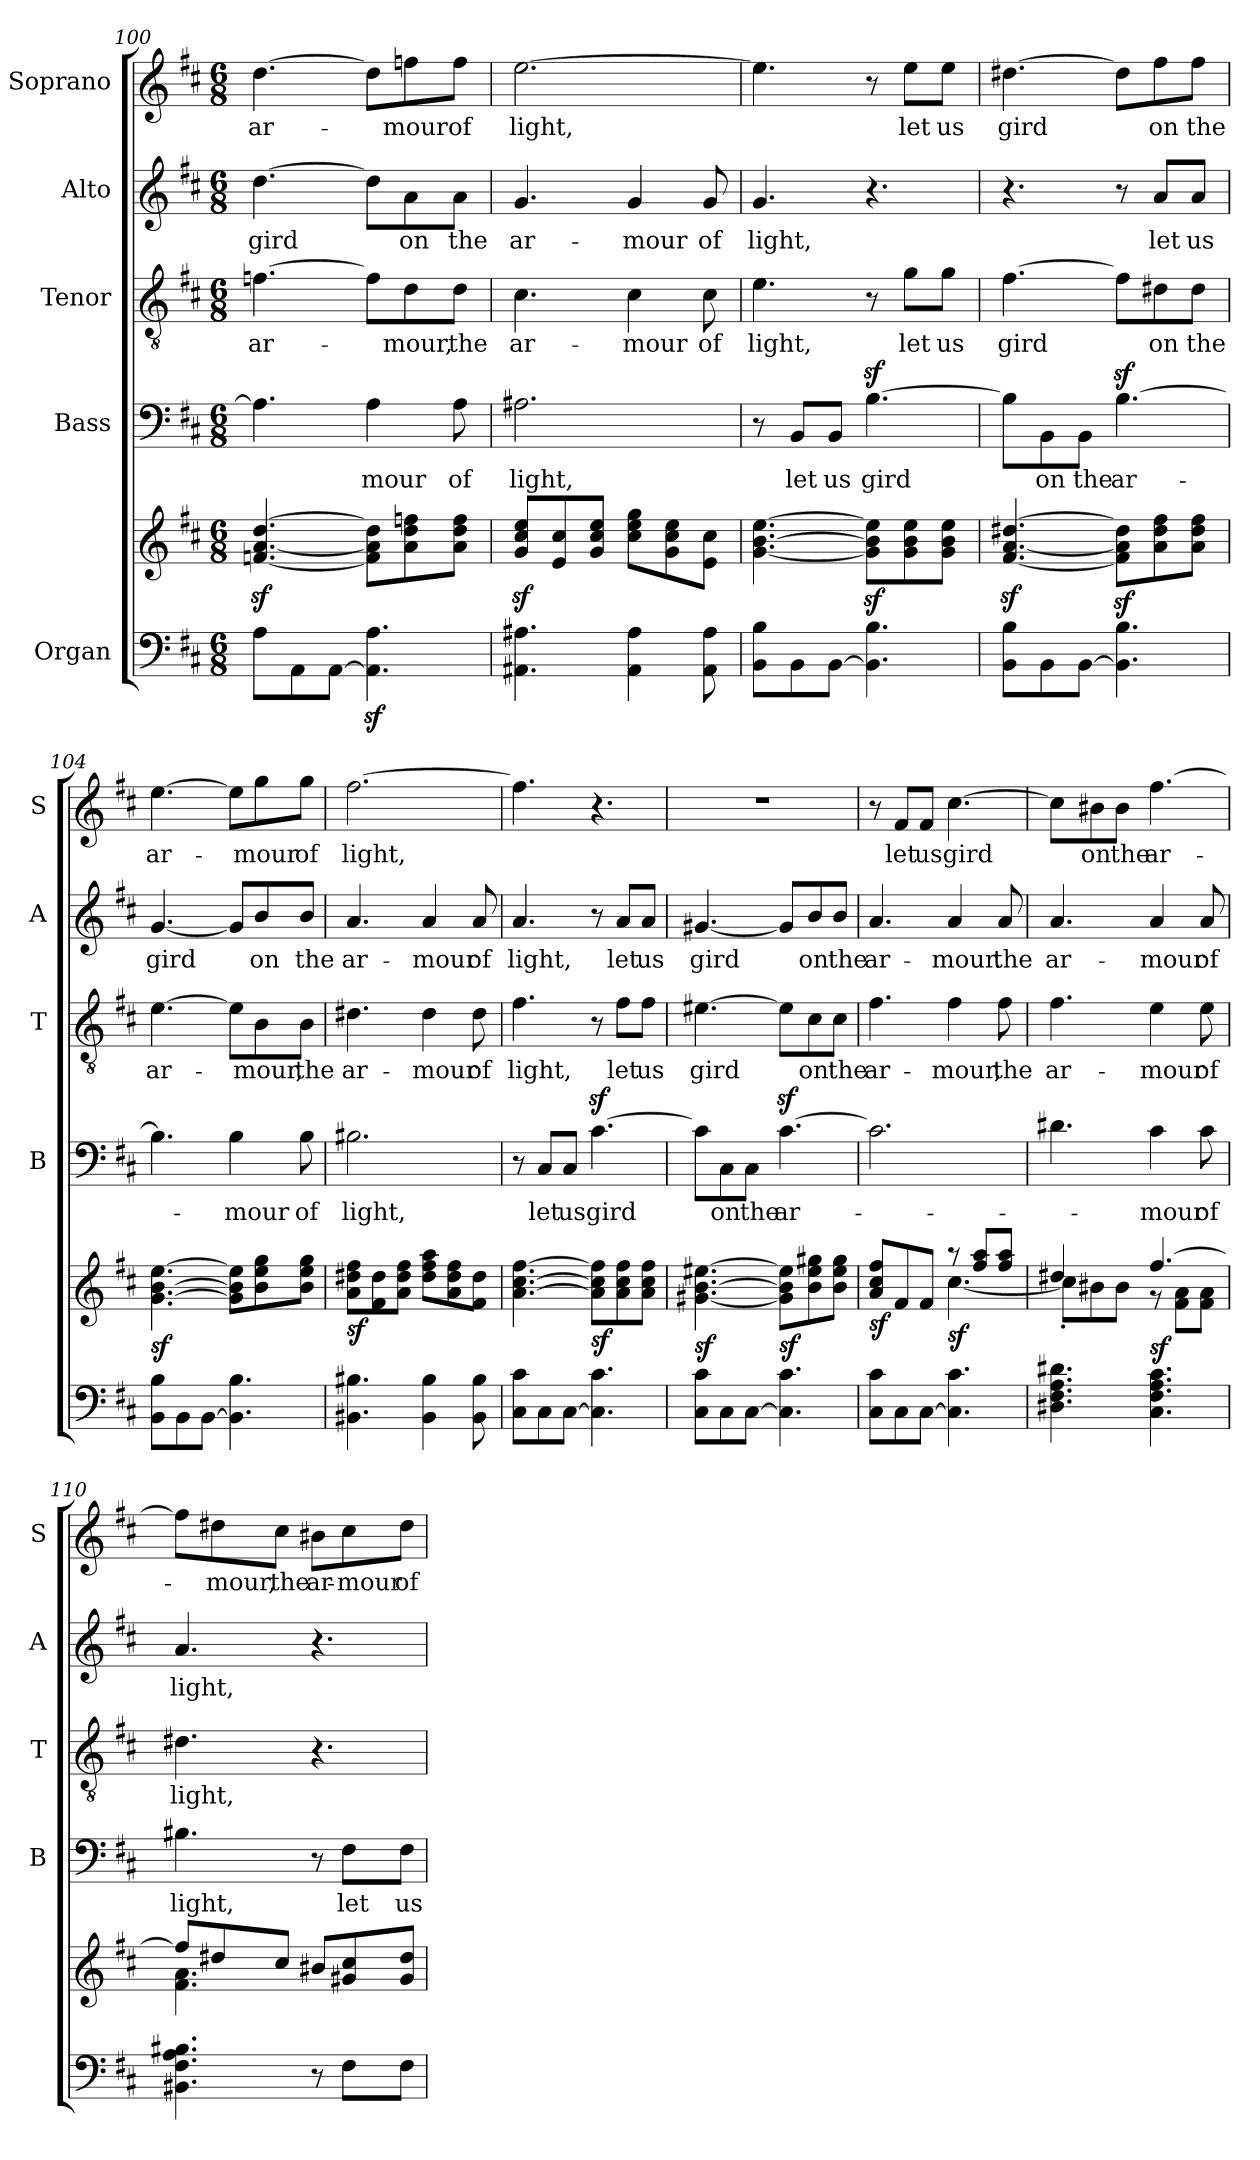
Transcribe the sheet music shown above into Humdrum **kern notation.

**kern	**kern	**dynam	**kern	**text	**kern	**text	**kern	**text	**kern	**text
*part5	*part5	*part5	*part4	*part4	*part3	*part3	*part2	*part2	*part1	*part1
*staff6	*staff5	*staff5/6	*staff4	*staff4	*staff3	*staff3	*staff2	*staff2	*staff1	*staff1
*I"Organ	*	*	*I"Bass	*	*I"Tenor	*	*I"Alto	*	*I"Soprano	*
*	*	*	*I'B	*	*I'T	*	*I'A	*	*I'S	*
*clefF4	*clefG2	*	*clefF4	*	*clefGv2	*	*clefG2	*	*clefG2	*
*k[f#c#]	*k[f#c#]	*	*k[f#c#]	*	*k[f#c#]	*	*k[f#c#]	*	*k[f#c#]	*
*D:	*D:	*	*D:	*	*D:	*	*D:	*	*D:	*
*M6/8	*M6/8	*	*M6/8	*	*M6/8	*	*M6/8	*	*M6/8	*
=100	=100	=100	=100	=100	=100	=100	=100	=100	=100	=100
!	!	!	!	!	!	!LO:LY:b	!	!LO:LY:b	!	!LO:LY:b
8A\L	[4.fn/z< [4.a/z< [4.dd/z<	.	4.A\]	.	[4.fn\	ar-	[4.dd\	gird	[4.dd\	ar-
8AA\	.	.	.	.	.	.	.	.	.	.
[8AA\J	.	.	.	.	.	.	.	.	.	.
!	!	!	!	!LO:LY:b	!	!	!	!	!	!
4.AA\]z< 4.A\z<	8f\] 8a\] 8dd\]L	.	4A\	mour	8f\L]	.	8dd\L]	.	8dd\L]	.
!	!	!	!	!	!	!LO:LY:b	!	!LO:LY:b	!	!LO:LY:b
.	8a\ 8dd\ 8ffn\	.	.	.	8d\	mour,	8a\	on	8ffn\	mour
!	!	!	!	!LO:LY:b	!	!LO:LY:b	!	!LO:LY:b	!	!LO:LY:b
.	8a\ 8dd\ 8ff\J	.	8A\	of	8d\J	the	8a\J	the	8ff\J	of
=101	=101	=101	=101	=101	=101	=101	=101	=101	=101	=101
!	!	!	!	!LO:LY:b	!	!LO:LY:b	!	!LO:LY:b	!	!LO:LY:b
4.AA#X\ 4.A#X\	8g/z< 8cc#/z< 8ee/z<L	.	2.A#X\	light,	4.c#\	ar-	4.g/	ar-	[2.ee\	light,
.	8e/ 8cc#/	.	.	.	.	.	.	.	.	.
.	8g/ 8cc#/ 8ee/J	.	.	.	.	.	.	.	.	.
!	!	!	!	!	!	!LO:LY:b	!	!LO:LY:b	!	!
4AA#\ 4A#\	8cc#\ 8ee\ 8gg\L	.	.	.	4c#\	-mour	4g/	-mour	.	.
.	8g\ 8cc#\ 8ee\	.	.	.	.	.	.	.	.	.
!	!	!	!	!	!	!LO:LY:b	!	!LO:LY:b	!	!
8AA#\ 8A#\	8e\ 8cc#\J	.	.	.	8c#\	of	8g/	of	.	.
=102	=102	=102	=102	=102	=102	=102	=102	=102	=102	=102
!	!	!	!	!	!	!LO:LY:b	!	!LO:LY:b	!	!
8BB\ 8B\L	[4.g\ [4.b\ [4.ee\	.	8r	.	4.e\	light,	4.g/	light,	4.ee\]	.
!	!	!	!	!LO:LY:b	!	!	!	!	!	!
8BB\	.	.	8BB/L	let	.	.	.	.	.	.
!	!	!	!	!LO:LY:b	!	!	!	!	!	!
[8BB\J	.	.	8BB/J	us	.	.	.	.	.	.
!	!	!	!	!LO:LY:b	!	!	!	!	!	!
4.BB\] 4.B\	8g\]z< 8b\]z< 8ee\]z<L	.	[4.Bz<\	gird	8r	.	4.r	.	8r	.
!	!	!	!	!	!	!LO:LY:b	!	!	!	!LO:LY:b
.	8g\ 8b\ 8ee\	.	.	.	8g\L	let	.	.	8ee\L	let
!	!	!	!	!	!	!LO:LY:b	!	!	!	!LO:LY:b
.	8g\ 8b\ 8ee\J	.	.	.	8g\J	us	.	.	8ee\J	us
=103	=103	=103	=103	=103	=103	=103	=103	=103	=103	=103
!	!	!	!	!	!	!LO:LY:b	!	!	!	!LO:LY:b
8BB\ 8B\L	[4.f#/z< [4.a/z< [4.dd#X/z<	.	8B\L]	.	[4.f#\	gird	4.r	.	[4.dd#X\	gird
!	!	!	!	!LO:LY:b	!	!	!	!	!	!
8BB\	.	.	8BB\	on	.	.	.	.	.	.
!	!	!	!	!LO:LY:b	!	!	!	!	!	!
[8BB\J	.	.	8BB\J	the	.	.	.	.	.	.
!	!	!	!	!LO:LY:b	!	!	!	!	!	!
4.BB\] 4.B\	8f#\]z< 8a\]z< 8dd#\]z<L	.	[4.Bz<\	ar-	8f#\L]	.	8r	.	8dd#\L]	.
!	!	!	!	!	!	!LO:LY:b	!	!LO:LY:b	!	!LO:LY:b
.	8a\ 8dd#\ 8ff#\	.	.	.	8d#X\	on	8a/L	let	8ff#\	on
!	!	!	!	!	!	!LO:LY:b	!	!LO:LY:b	!	!LO:LY:b
.	8a\ 8dd#\ 8ff#\J	.	.	.	8d#\J	the	8a/J	us	8ff#\J	the
!!LO:LB:g=z
=104	=104	=104	=104	=104	=104	=104	=104	=104	=104	=104
*	*^	*	*	*	*	*	*	*	*	*
!	!	!	!LO:DY:b	!	!	!	!LO:LY:b	!	!LO:LY:b	!	!LO:LY:b
8BB\ 8B\L	[4.g\ [4.b\ [4.ee\	2.ryy	sf	4.B\]	.	[4.e\	ar-	[4.g/	gird	[4.ee\	ar-
8BB\	.	.	.	.	.	.	.	.	.	.	.
[8BB\J	.	.	.	.	.	.	.	.	.	.	.
!	!	!	!	!	!LO:LY:b	!	!	!	!	!	!
4.BB\] 4.B\	8g\] 8b\] 8ee\]L	.	.	4B\	mour	8e\L]	.	8g/L]	.	8ee\L]	.
!	!	!	!	!	!	!	!LO:LY:b	!	!LO:LY:b	!	!LO:LY:b
.	8b\ 8ee\ 8gg\	.	.	.	.	8B\	mour,	8b/	on	8gg\	mour
!	!	!	!	!	!LO:LY:b	!	!LO:LY:b	!	!LO:LY:b	!	!LO:LY:b
.	8b\ 8ee\ 8gg\J	.	.	8B\	of	8B\J	the	8b/J	the	8gg\J	of
=105	=105	=105	=105	=105	=105	=105	=105	=105	=105	=105	=105
!	!	!	!LO:DY:b	!	!LO:LY:b	!	!LO:LY:b	!	!LO:LY:b	!	!LO:LY:b
4.BB#X\ 4.B#X\	8a\ 8dd#X\ 8ff#\L	2.ryy	sf	2.B#X\	light,	4.d#X\	ar-	4.a/	ar-	[2.ff#\	light,
.	8f#\ 8dd#\	.	.	.	.	.	.	.	.	.	.
.	8a\ 8dd#\ 8ff#\J	.	.	.	.	.	.	.	.	.	.
!	!	!	!	!	!	!	!LO:LY:b	!	!LO:LY:b	!	!
4BB#\ 4B#\	8dd#\ 8ff#\ 8aa\L	.	.	.	.	4d#\	-mour	4a/	-mour	.	.
.	8a\ 8dd#\ 8ff#\	.	.	.	.	.	.	.	.	.	.
!	!	!	!	!	!	!	!LO:LY:b	!	!LO:LY:b	!	!
8BB#\ 8B#\	8f#\ 8dd#\J	.	.	.	.	8d#\	of	8a/	of	.	.
=106	=106	=106	=106	=106	=106	=106	=106	=106	=106	=106	=106
!	!	!	!	!	!	!	!LO:LY:b	!	!LO:LY:b	!	!
8C#\ 8c#\L	[4.a\ [4.cc#\ [4.ff#\	2.ryy	.	8r	.	4.f#\	light,	4.a/	light,	4.ff#\]	.
!	!	!	!	!	!LO:LY:b	!	!	!	!	!	!
8C#\	.	.	.	8C#/L	let	.	.	.	.	.	.
!	!	!	!	!	!LO:LY:b	!	!	!	!	!	!
[8C#\J	.	.	.	8C#/J	us	.	.	.	.	.	.
!	!	!	!LO:DY:b	!	!LO:LY:b	!	!	!	!	!	!
4.C#\] 4.c#\	8a\] 8cc#\] 8ff#\]L	.	sf	[4.c#z<\	gird	8r	.	8r	.	4.r	.
!	!	!	!	!	!	!	!LO:LY:b	!	!LO:LY:b	!	!
.	8a\ 8cc#\ 8ff#\	.	.	.	.	8f#\L	let	8a/L	let	.	.
!	!	!	!	!	!	!	!LO:LY:b	!	!LO:LY:b	!	!
.	8a\ 8cc#\ 8ff#\J	.	.	.	.	8f#\J	us	8a/J	us	.	.
=107	=107	=107	=107	=107	=107	=107	=107	=107	=107	=107	=107
!	!	!	!LO:DY:b	!	!	!	!LO:LY:b	!	!LO:LY:b	!	!
8C#\ 8c#\L	[4.g#X\ [4.b\ [4.ee#X\	2ryy	sf	8c#\L]	.	[4.e#X\	gird	[4.g#X/	gird	2.r	.
!	!	!	!	!	!LO:LY:b	!	!	!	!	!	!
8C#\	.	.	.	8C#\	on	.	.	.	.	.	.
!	!	!	!	!	!LO:LY:b	!	!	!	!	!	!
[8C#\J	.	.	.	8C#\J	the	.	.	.	.	.	.
!	!	!	!LO:DY:b	!	!LO:LY:b	!	!	!	!	!	!
4.C#\] 4.c#\	8g#\] 8b\] 8ee#\]L	.	sf	[4.c#z<\	ar-	8e#\L]	.	8g#/L]	.	.	.
!	!	!	!	!	!	!	!LO:LY:b	!	!LO:LY:b	!	!
.	8b\ 8ee#\ 8gg#X\	4ryy	.	.	.	8c#\	on	8b/	on	.	.
!	!	!	!	!	!	!	!LO:LY:b	!	!LO:LY:b	!	!
.	8b\ 8ee#\ 8gg#\J	.	.	.	.	8c#\J	the	8b/J	the	.	.
=108	=108	=108	=108	=108	=108	=108	=108	=108	=108	=108	=108
!	!	!	!LO:DY:b	!	!	!	!LO:LY:b	!	!LO:LY:b	!	!
8C#\ 8c#\L	8a/ 8cc#/ 8ff#/L	4ryy	sf	2.c#\]	.	4.f#\	ar-	4.a/	ar-	8r	.
!	!	!	!	!	!	!	!	!	!	!	!LO:LY:b
8C#\	8f#/	.	.	.	.	.	.	.	.	8f#/L	let
!	!	!	!	!	!	!	!	!	!	!	!LO:LY:b
[8C#\J	8f#/J	8ryy	.	.	.	.	.	.	.	8f#/J	us
!	!	!	!LO:DY:b	!	!	!	!LO:LY:b	!	!LO:LY:b	!	!LO:LY:b
4.C#\] 4.c#\	8r	[4.cc#\	sf	.	.	4f#\	-mour,	4a/	-mour.	[4.cc#\	gird
.	8ff#/ 8aa/L	.	.	.	.	.	.	.	.	.	.
!	!	!	!	!	!	!	!LO:LY:b	!	!LO:LY:b	!	!
.	8ff#/ 8aa/J	.	.	.	.	8f#\	the	8a/	the	.	.
!!LO:PB:g=z
=109	=109	=109	=109	=109	=109	=109	=109	=109	=109	=109	=109
!	!	!	!	!	!	!	!LO:LY:b	!	!LO:LY:b	!	!
4.D#X\ 4.F#\ 4.A\ 4.d#X\	4dd#X/	8cc#'\L]	.	4.d#X\	.	4.f#\	ar-	4.a/	ar-	8cc#\L]	.
!	!	!	!	!	!	!	!	!	!	!	!LO:LY:b
.	.	8b#X\	.	.	.	.	.	.	.	8b#X\	on
!	!	!	!	!	!	!	!	!	!	!	!LO:LY:b
.	8ryy	8b#\J	.	.	.	.	.	.	.	8b#\J	the
!	!	!	!LO:DY:b	!	!LO:LY:b	!	!LO:LY:b	!	!LO:LY:b	!	!LO:LY:b
4.C#\ 4.F#\ 4.A\ 4.c#\	[4.ff#/	8r	sf	4c#\	mour	4e\	-mour	4a/	-mour	[4.ff#\	ar-
.	.	8f#\ 8a\L	.	.	.	.	.	.	.	.	.
!	!	!	!	!	!LO:LY:b	!	!LO:LY:b	!	!LO:LY:b	!	!
.	.	8f#\ 8a\J	.	8c#\	of	8e\	of	8a/	of	.	.
=110	=110	=110	=110	=110	=110	=110	=110	=110	=110	=110	=110
!	!	!	!	!	!LO:LY:b	!	!LO:LY:b	!	!LO:LY:b	!	!
4.BB#X\ 4.F#\ 4.A\ 4.B#X\	8ff#/L]	4.f#\ 4.a\	.	4.B#X\	light,	4.d#X\	light,	4.a/	light,	8ff#\L]	.
!	!	!	!	!	!	!	!	!	!	!	!LO:LY:b
.	8dd#X/	.	.	.	.	.	.	.	.	8dd#X\	mour,
!	!	!	!	!	!	!	!	!	!	!	!LO:LY:b
.	8cc#/J	.	.	.	.	.	.	.	.	8cc#\J	the
!	!	!	!	!	!	!	!	!	!	!	!LO:LY:b
8r	8b#X/L	4.ryy	.	8r	.	4.r	.	4.r	.	8b#X\L	ar-
!	!	!	!	!	!LO:LY:b	!	!	!	!	!	!LO:LY:b
8F#\L	8g#X/ 8cc#/	.	.	8F#\L	let	.	.	.	.	8cc#\	-mour
!	!	!	!	!	!LO:LY:b	!	!	!	!	!	!LO:LY:b
8F#\J	8g#/ 8dd#/J	.	.	8F#\J	us	.	.	.	.	8dd#\J	of
*	*v	*v	*	*	*	*	*	*	*	*	*
=	=	=	=	=	=	=	=	=	=	=
*-	*-	*-	*-	*-	*-	*-	*-	*-	*-	*-
